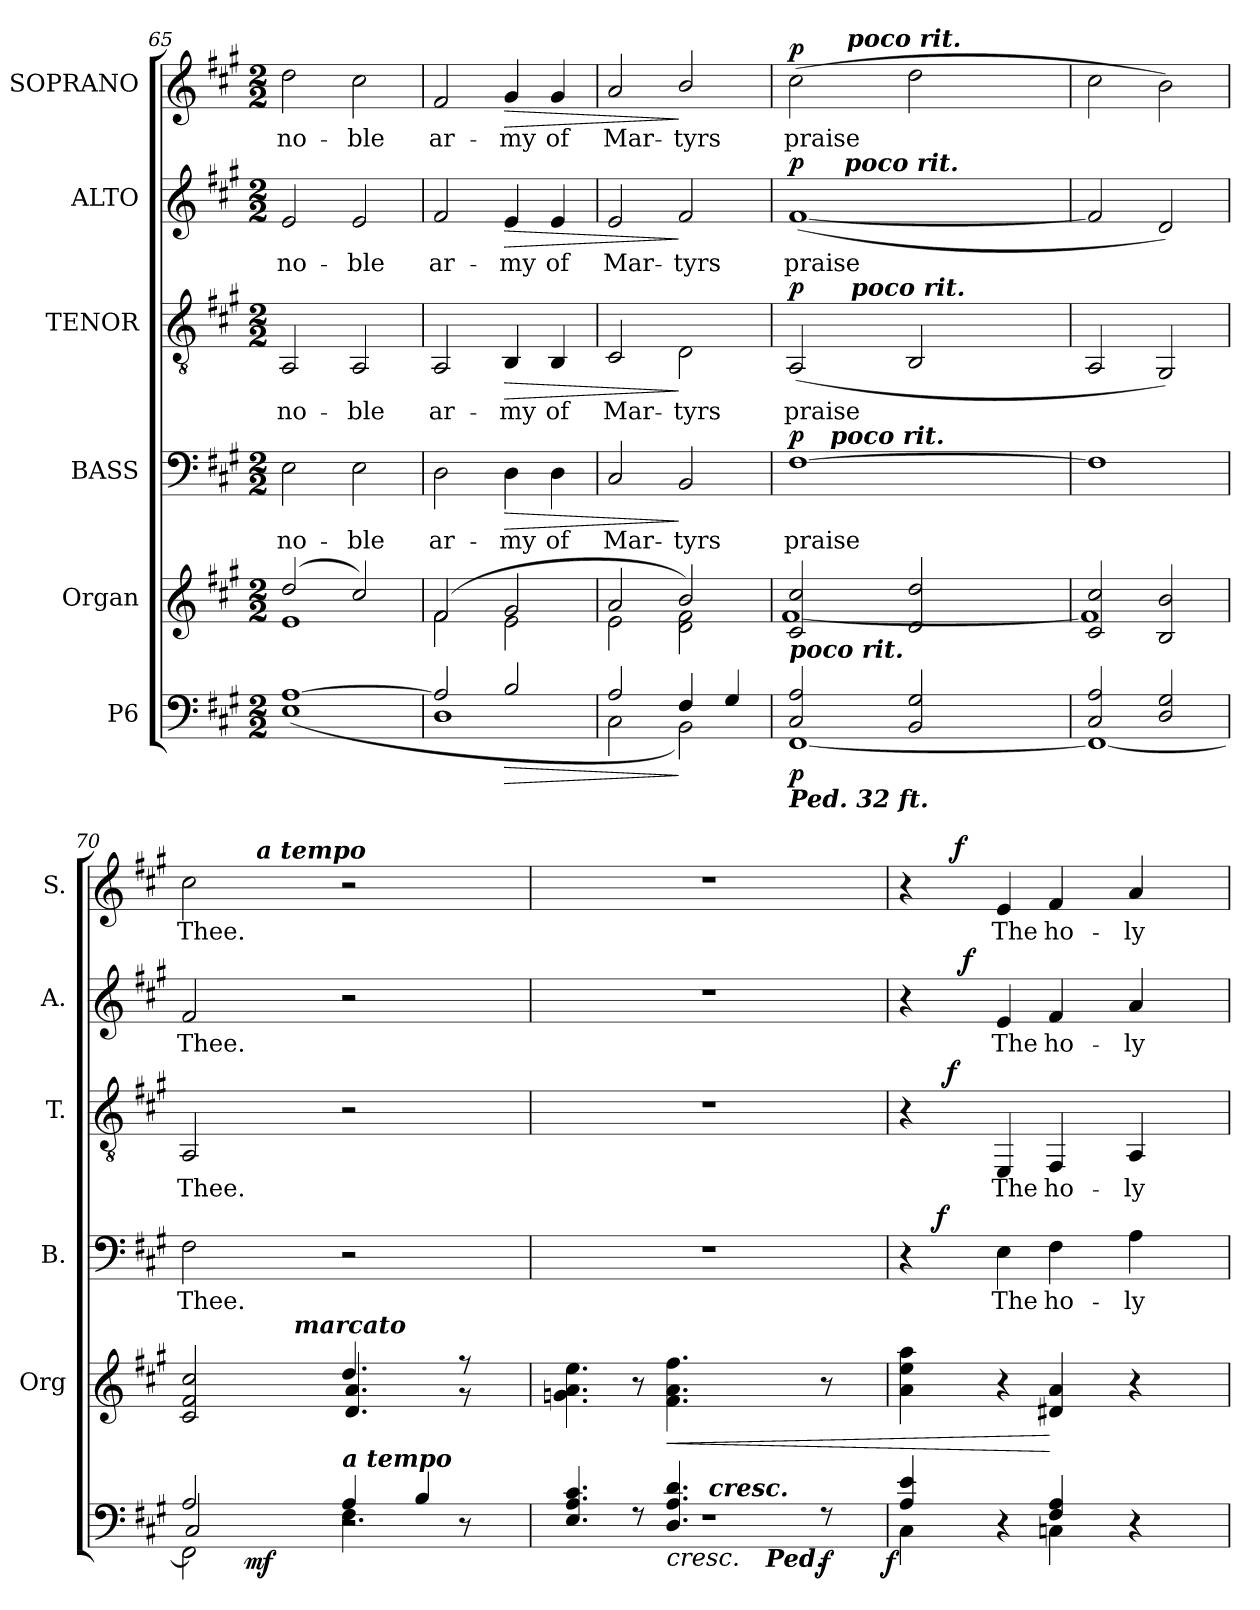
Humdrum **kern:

**kern	**dynam	**kern	**dynam	**kern	**text	**dynam	**kern	**text	**dynam	**kern	**text	**dynam	**kern	**text	**dynam
*part6	*part6	*part5	*part5	*part4	*part4	*part4	*part3	*part3	*part3	*part2	*part2	*part2	*part1	*part1	*part1
*staff6	*staff6	*staff5	*staff5	*staff4	*staff4	*staff4	*staff3	*staff3	*staff3	*staff2	*staff2	*staff2	*staff1	*staff1	*staff1
*I"P6	*	*I"Organ	*	*I"BASS	*	*	*I"TENOR	*	*	*I"ALTO	*	*	*I"SOPRANO	*	*
*	*	*I'Org	*	*I'B.	*	*	*I'T.	*	*	*I'A.	*	*	*I'S.	*	*
*clefF4	*	*clefG2	*	*clefF4	*	*	*clefGv2	*	*	*clefG2	*	*	*clefG2	*	*
*k[f#c#g#]	*	*k[f#c#g#]	*	*k[f#c#g#]	*	*	*k[f#c#g#]	*	*	*k[f#c#g#]	*	*	*k[f#c#g#]	*	*
*A:	*	*A:	*	*A:	*	*	*A:	*	*	*A:	*	*	*A:	*	*
*M2/2	*	*M2/2	*	*M2/2	*	*	*M2/2	*	*	*M2/2	*	*	*M2/2	*	*
=65	=65	=65	=65	=65	=65	=65	=65	=65	=65	=65	=65	=65	=65	=65	=65
*^	*	*^	*	*	*	*	*	*	*	*	*	*	*	*	*
!	!	!	!	!	!	!	!LO:LY:b:color=#000000	!	!	!	!	!	!	!	!	!	!
!	!	!	!	!	!	!	!	!	!	!LO:LY:b:color=#000000	!	!	!	!	!	!	!
!	!	!	!	!	!	!	!	!	!	!	!	!	!LO:LY:b:color=#000000	!	!	!	!
!	!	!	!	!	!	!	!	!	!	!	!	!	!	!	!	!LO:LY:b:color=#000000	!
[1Ai	(1Ei	.	(2ddi/	1ei	.	2Ei\	no-	.	2AAi/	no-	.	2ei/	no-	.	2ddi\	no-	.
!	!	!	!	!	!	!	!LO:LY:b:color=#000000	!	!	!	!	!	!	!	!	!	!
!	!	!	!	!	!	!	!	!	!	!LO:LY:b:color=#000000	!	!	!	!	!	!	!
!	!	!	!	!	!	!	!	!	!	!	!	!	!LO:LY:b:color=#000000	!	!	!	!
!	!	!	!	!	!	!	!	!	!	!	!	!	!	!	!	!LO:LY:b:color=#000000	!
.	.	.	2cc#i/)	.	.	2Ei\	-ble	.	2AAi/	-ble	.	2ei/	-ble	.	2cc#i\	-ble	.
=66	=66	=66	=66	=66	=66	=66	=66	=66	=66	=66	=66	=66	=66	=66	=66	=66	=66
!	!	!	!	!	!	!	!LO:LY:b:color=#000000	!	!	!	!	!	!	!	!	!	!
!	!	!	!	!	!	!	!	!	!	!LO:LY:b:color=#000000	!	!	!	!	!	!	!
!	!	!	!	!	!	!	!	!	!	!	!	!	!LO:LY:b:color=#000000	!	!	!	!
!	!	!	!	!	!	!	!	!	!	!	!	!	!	!	!	!LO:LY:b:color=#000000	!
2Ai/]	1Di	.	(2f#i/	2f#i\	.	2Di\	ar-	.	2AAi/	ar-	.	2f#i/	ar-	.	2f#i/	ar-	.
!	!	!LO:HP:b	!	!	!	!	!	!	!	!	!	!	!	!	!	!	!
!	!	!	!	!	!	!	!LO:LY:b:color=#000000	!LO:HP:b	!	!	!	!	!	!	!	!	!
!	!	!	!	!	!	!	!	!	!	!LO:LY:b:color=#000000	!LO:HP:b	!	!	!	!	!	!
!	!	!	!	!	!	!	!	!	!	!	!	!	!LO:LY:b:color=#000000	!LO:HP:b	!	!	!
!	!	!	!	!	!	!	!	!	!	!	!	!	!	!	!	!LO:LY:b:color=#000000	!LO:HP:b
2Bi/	.	>	2g#i/	2ei\	.	4Di\	-my	>	4BBi/	-my	>	4ei/	-my	>	4g#i/	-my	>
!	!	!	!	!	!	!	!LO:LY:b:color=#000000	!	!	!	!	!	!	!	!	!	!
!	!	!	!	!	!	!	!	!	!	!LO:LY:b:color=#000000	!	!	!	!	!	!	!
!	!	!	!	!	!	!	!	!	!	!	!	!	!LO:LY:b:color=#000000	!	!	!	!
!	!	!	!	!	!	!	!	!	!	!	!	!	!	!	!	!LO:LY:b:color=#000000	!
.	.	.	.	.	.	4Di\	of	.	4BBi/	of	.	4ei/	of	.	4g#i/	of	.
=67	=67	=67	=67	=67	=67	=67	=67	=67	=67	=67	=67	=67	=67	=67	=67	=67	=67
!	!	!	!	!	!	!	!LO:LY:b:color=#000000	!	!	!	!	!	!	!	!	!	!
!	!	!	!	!	!	!	!	!	!	!LO:LY:b:color=#000000	!	!	!	!	!	!	!
!	!	!	!	!	!	!	!	!	!	!	!	!	!LO:LY:b:color=#000000	!	!	!	!
!	!	!	!	!	!	!	!	!	!	!	!	!	!	!	!	!LO:LY:b:color=#000000	!
2Ai/	2C#i\	.	2ai/	2ei\	.	2C#i/	Mar-	.	2C#i/	Mar-	.	2ei/	Mar-	.	2ai/	Mar-	.
!	!	!	!	!	!	!	!LO:LY:b:color=#000000	!	!	!	!	!	!	!	!	!	!
!	!	!	!	!	!	!	!	!	!	!LO:LY:b:color=#000000	!	!	!	!	!	!	!
!	!	!	!	!	!	!	!	!	!	!	!	!	!LO:LY:b:color=#000000	!	!	!	!
!	!	!	!	!	!	!	!	!	!	!	!	!	!	!	!	!LO:LY:b:color=#000000	!
4F#i/	2BBi\)	]	2bi/)	2di\ 2f#i	.	2BBi/	-tyrs	]	2Di\	-tyrs	]	2f#i/	-tyrs	]	2bi/	-tyrs	]
4G#i/	.	.	.	.	.	.	.	.	.	.	.	.	.	.	.	.	.
!!LO:LB:g=z
=68	=68	=68	=68	=68	=68	=68	=68	=68	=68	=68	=68	=68	=68	=68	=68	=68	=68
!	!	!	!	!	!	!	!LO:LY:b:color=#000000	!	!	!	!	!	!	!	!	!	!
!	!	!	!	!	!	!	!	!	!	!LO:LY:b:color=#000000	!	!	!	!	!	!	!
!	!	!	!	!	!	!	!	!	!	!	!	!	!LO:LY:b:color=#000000	!	!	!	!
!LO:TX:a:Bi:t=poco rit.	!	!	!	!	!	!	!	!	!	!	!	!	!	!	!	!	!
!LO:TX:b:Bi:t=Ped. 32 ft.	!	!	!	!	!	!	!	!	!	!	!	!	!	!	!	!	!
!	!	!	!	!	!	!	!	!	!	!	!	!	!	!	!	!LO:LY:b:color=#000000	!
*	*	*	*	*	*	*^	*	*	*^	*	*	*^	*	*	*^	*	*
2C#i/ 2Ai	[1FF#i	p	2c#i/ 2cc#i	[1f#i	.	[1F#i	16ryy	praise	p	(2AAi/	8ryy	praise	p	([1f#i	8ryy	praise	p	(2cc#i\	8ryy	praise	p
.	.	.	.	.	.	.	32ryy	.	.	.	.	.	.	.	.	.	.	.	.	.	.
.	.	.	.	.	.	.	128...ryy	.	.	.	.	.	.	.	.	.	.	.	.	.	.
!	!	!	!	!	!	!	!LO:TX:a:Bi:t=poco rit.	!	!	!	!	!	!	!	!	!	!	!	!	!	!
.	.	.	.	.	.	.	2ryy	.	.	.	.	.	.	.	.	.	.	.	.	.	.
.	.	.	.	.	.	.	.	.	.	.	128..ryy	.	.	.	256..ryy	.	.	.	128ryy	.	.
!	!	!	!	!	!	!	!	!	!	!	!	!	!	!	!LO:TX:a:Bi:t=poco rit.	!	!	!	!	!	!
.	.	.	.	.	.	.	.	.	.	.	.	.	.	.	2ryy	.	.	.	.	.	.
.	.	.	.	.	.	.	.	.	.	.	.	.	.	.	.	.	.	.	1024ryy	.	.
!	!	!	!	!	!	!	!	!	!	!	!	!	!	!	!	!	!	!	!LO:TX:a:Bi:t=poco rit.	!	!
.	.	.	.	.	.	.	.	.	.	.	.	.	.	.	.	.	.	.	2ryy	.	.
!	!	!	!	!	!	!	!	!	!	!	!LO:TX:a:Bi:t=poco rit.	!	!	!	!	!	!	!	!	!	!
.	.	.	.	.	.	.	.	.	.	.	2ryy	.	.	.	.	.	.	.	.	.	.
2BBi/ 2G#i	.	.	2di/ 2ddi	.	.	.	.	.	.	2BBi/	.	.	.	.	.	.	.	2ddi\	.	.	.
.	.	.	.	.	.	.	4ryy	.	.	.	.	.	.	.	.	.	.	.	.	.	.
.	.	.	.	.	.	.	.	.	.	.	.	.	.	.	4ryy	.	.	.	.	.	.
.	.	.	.	.	.	.	.	.	.	.	.	.	.	.	.	.	.	.	4ryy	.	.
.	.	.	.	.	.	.	.	.	.	.	4ryy	.	.	.	.	.	.	.	.	.	.
.	.	.	.	.	.	.	8ryy	.	.	.	.	.	.	.	.	.	.	.	.	.	.
.	.	.	.	.	.	.	.	.	.	.	.	.	.	.	16ryy	.	.	.	.	.	.
.	.	.	.	.	.	.	.	.	.	.	.	.	.	.	.	.	.	.	16ryy	.	.
.	.	.	.	.	.	.	.	.	.	.	16ryy	.	.	.	.	.	.	.	.	.	.
.	.	.	.	.	.	.	.	.	.	.	.	.	.	.	32ryy	.	.	.	.	.	.
.	.	.	.	.	.	.	.	.	.	.	.	.	.	.	.	.	.	.	32ryy	.	.
.	.	.	.	.	.	.	.	.	.	.	32ryy	.	.	.	.	.	.	.	.	.	.
.	.	.	.	.	.	.	.	.	.	.	.	.	.	.	64ryy	.	.	.	.	.	.
.	.	.	.	.	.	.	.	.	.	.	.	.	.	.	.	.	.	.	64ryy	.	.
.	.	.	.	.	.	.	.	.	.	.	64ryy	.	.	.	.	.	.	.	.	.	.
.	.	.	.	.	.	.	64ryy	.	.	.	.	.	.	.	.	.	.	.	.	.	.
.	.	.	.	.	.	.	.	.	.	.	.	.	.	.	128ryy	.	.	.	.	.	.
.	.	.	.	.	.	.	.	.	.	.	.	.	.	.	.	.	.	.	256..ryy	.	.
.	.	.	.	.	.	.	.	.	.	.	512ryy	.	.	.	.	.	.	.	.	.	.
.	.	.	.	.	.	.	1024ryy	.	.	.	.	.	.	.	1024ryy	.	.	.	.	.	.
*	*	*	*	*	*	*v	*v	*	*	*	*	*	*	*v	*v	*	*	*v	*v	*	*
*	*	*	*	*	*	*	*	*	*v	*v	*	*	*	*	*	*	*	*
=69	=69	=69	=69	=69	=69	=69	=69	=69	=69	=69	=69	=69	=69	=69	=69	=69	=69
2C#i/ 2Ai	1FF#i_	.	2c#i/ 2cc#i	1f#i]	.	1F#i]	.	.	2AAi/	.	.	2f#i/]	.	.	2cc#i\	.	.
2Di/ 2G#i	.	.	2Bi/ 2bi	.	.	.	.	.	2GG#i/)	.	.	2di/)	.	.	2bi\)	.	.
=70	=70	=70	=70	=70	=70	=70	=70	=70	=70	=70	=70	=70	=70	=70	=70	=70	=70
*	*^	*	*	*	*	*	*	*	*	*	*	*	*	*	*	*	*
!	!	!	!	!	!	!	!	!LO:LY:b:color=#000000	!	!	!	!	!	!	!	!	!	!
!	!	!	!	!	!	!	!	!	!	!	!LO:LY:b:color=#000000	!	!	!	!	!	!	!
!	!	!	!	!	!	!	!	!	!	!	!	!	!	!LO:LY:b:color=#000000	!	!	!	!
!	!	!	!	!	!	!	!	!	!	!	!	!	!	!	!	!	!LO:LY:b:color=#000000	!
*	*	*^	*	*	*^	*	*	*	*	*	*	*	*	*	*	*^	*	*
2Ai/	2FF#i\]	2C#i/	8ryy	.	2c#i/ 2f#i 2cc#i	2ryy	4ryy	.	2F#i\	Thee.	.	2AAi/	Thee.	.	2f#i/	Thee.	.	2cc#i\	8ryy	Thee.	.
.	.	.	32ryy	.	.	.	.	.	.	.	.	.	.	.	.	.	.	.	16ryy	.	.
.	.	.	64ryy	.	.	.	.	.	.	.	.	.	.	.	.	.	.	.	.	.	.
.	.	.	256.ryy	.	.	.	.	.	.	.	.	.	.	.	.	.	.	.	.	.	.
.	.	.	2ryy	mf	.	.	.	.	.	.	.	.	.	.	.	.	.	.	.	.	.
.	.	.	.	.	.	.	.	.	.	.	.	.	.	.	.	.	.	.	256ryy	.	.
!	!	!	!	!	!	!	!	!	!	!	!	!	!	!	!	!	!	!	!LO:TX:a:Bi:t=a tempo	!	!
.	.	.	.	.	.	.	.	.	.	.	.	.	.	.	.	.	.	.	2ryy	.	.
.	.	.	.	.	.	.	32ryy	.	.	.	.	.	.	.	.	.	.	.	.	.	.
.	.	.	.	.	.	.	1024ryy	.	.	.	.	.	.	.	.	.	.	.	.	.	.
!	!	!	!	!	!	!	!LO:TX:a:Bi:t=marcato	!	!	!	!	!	!	!	!	!	!	!	!	!	!
.	.	.	.	.	.	.	2ryy	.	.	.	.	.	.	.	.	.	.	.	.	.	.
!LO:TX:a:Bi:t=a tempo	!	!	!	!	!	!	!	!	!	!	!	!	!	!	!	!	!	!	!	!	!
4Ai/	2r	4.F#i\	.	.	4.ddi/	4.di/ 4.ai	.	.	2r	.	.	2r	.	.	2r	.	.	2r	.	.	.
.	.	.	4ryy	.	.	.	.	.	.	.	.	.	.	.	.	.	.	.	.	.	.
.	.	.	.	.	.	.	.	.	.	.	.	.	.	.	.	.	.	.	4ryy	.	.
4Bi/	.	.	.	.	.	.	.	.	.	.	.	.	.	.	.	.	.	.	.	.	.
.	.	.	.	.	.	.	8ryy	.	.	.	.	.	.	.	.	.	.	.	.	.	.
.	.	8r	.	.	8r	8r	.	.	.	.	.	.	.	.	.	.	.	.	.	.	.
.	.	.	.	.	.	.	16ryy	.	.	.	.	.	.	.	.	.	.	.	.	.	.
.	.	.	16ryy	.	.	.	.	.	.	.	.	.	.	.	.	.	.	.	.	.	.
.	.	.	.	.	.	.	.	.	.	.	.	.	.	.	.	.	.	.	32...ryy	.	.
.	.	.	.	.	.	.	64ryy	.	.	.	.	.	.	.	.	.	.	.	.	.	.
.	.	.	.	.	.	.	128...ryy	.	.	.	.	.	.	.	.	.	.	.	.	.	.
.	.	.	128ryy	.	.	.	.	.	.	.	.	.	.	.	.	.	.	.	.	.	.
.	.	.	512ryy	.	.	.	.	.	.	.	.	.	.	.	.	.	.	.	.	.	.
*	*	*	*	*	*v	*v	*v	*	*	*	*	*	*	*	*	*	*	*v	*v	*	*
=71	=71	=71	=71	=71	=71	=71	=71	=71	=71	=71	=71	=71	=71	=71	=71	=71	=71	=71
*	*	*	*^	*	*	*	*	*	*	*	*	*	*	*	*	*	*	*
4.Ei/ 4.Ai 4.c#i	1r	2ryy	2ryy	2ryy	.	4.gni\ 4.ai 4.eei	.	1r	.	.	1r	.	.	1r	.	.	1r	.	.
8r	.	.	.	.	.	8r	.	.	.	.	.	.	.	.	.	.	.	.	.
!	!	!	!	!	!LO:HP:b	!	!LO:HP:b	!	!	!	!	!	!	!	!	!	!	!	!
4.Di/ 4.Ai 4.di	.	4ryy	16ryy	8ryy	<	4.f#i\ 4.ai 4.ff#i	<	.	.	.	.	.	.	.	.	.	.	.	.
.	.	.	32ryy	.	.	.	.	.	.	.	.	.	.	.	.	.	.	.	.
.	.	.	256.ryy	.	.	.	.	.	.	.	.	.	.	.	.	.	.	.	.
!	!	!	!LO:TX:a:Bi:t=cresc.	!	!	!	!	!	!	!	!	!	!	!	!	!	!	!	!
.	.	.	4ryy	.	.	.	.	.	.	.	.	.	.	.	.	.	.	.	.
.	.	.	.	16ryy	.	.	.	.	.	.	.	.	.	.	.	.	.	.	.
.	.	.	.	32ryy	.	.	.	.	.	.	.	.	.	.	.	.	.	.	.
.	.	.	.	128ryy	.	.	.	.	.	.	.	.	.	.	.	.	.	.	.
.	.	.	.	1024ryy	.	.	.	.	.	.	.	.	.	.	.	.	.	.	.
!	!	!	!	!LO:TX:b:Bi:t=Ped.	!	!	!	!	!	!	!	!	!	!	!	!	!	!	!
.	.	.	.	4ryy	.	.	.	.	.	.	.	.	.	.	.	.	.	.	.
.	.	8ryy	.	.	.	.	.	.	.	.	.	.	.	.	.	.	.	.	.
.	.	.	8ryy	.	.	.	.	.	.	.	.	.	.	.	.	.	.	.	.
8r	.	16ryy	.	.	f	8r	.	.	.	.	.	.	.	.	.	.	.	.	.
.	.	32ryy	.	.	.	.	.	.	.	.	.	.	.	.	.	.	.	.	.
.	.	64ryy	.	.	.	.	.	.	.	.	.	.	.	.	.	.	.	.	.
.	.	.	64ryy	.	.	.	.	.	.	.	.	.	.	.	.	.	.	.	.
.	.	.	.	64ryy	.	.	.	.	.	.	.	.	.	.	.	.	.	.	.
.	.	128...ryy	.	.	.	.	.	.	.	.	.	.	.	.	.	.	.	.	.
.	.	.	128ryy	.	.	.	.	.	.	.	.	.	.	.	.	.	.	.	.
.	.	.	.	256..ryy	.	.	.	.	.	.	.	.	.	.	.	.	.	.	.
.	.	.	512ryy	.	.	.	.	.	.	.	.	.	.	.	.	.	.	.	.
.	.	1024ryy	.	.	f	.	.	.	.	.	.	.	.	.	.	.	.	.	.
*	*v	*v	*v	*v	*	*	*	*	*	*	*	*	*	*	*	*	*	*	*
=72	=72	=72	=72	=72	=72	=72	=72	=72	=72	=72	=72	=72	=72	=72	=72	=72
*	*	*	*	*	*^	*	*	*^	*	*	*^	*	*	*^	*	*
4Ai/ 4ei	4C#i\	.	4ai\ 4eei 4aai	.	4r	16ryy	.	.	4r	16ryy	.	.	4r	8ryy	.	.	4r	16ryy	.	.
.	.	.	.	.	.	64...ryy	.	.	.	32ryy	.	.	.	.	.	.	.	32ryy	.	.
.	.	.	.	.	.	2ryy	.	f	.	.	.	.	.	.	.	.	.	.	.	.
.	.	.	.	.	.	.	.	.	.	128.ryy	.	.	.	.	.	.	.	64ryy	.	.
.	.	.	.	.	.	.	.	.	.	2ryy	.	f	.	.	.	.	.	.	.	.
.	.	.	.	.	.	.	.	.	.	.	.	.	.	.	.	.	.	256ryy	.	.
.	.	.	.	.	.	.	.	.	.	.	.	.	.	.	.	.	.	2ryy	.	f
.	.	.	.	.	.	.	.	.	.	.	.	.	.	2..ryy	.	f	.	.	.	.
!	!	!	!	!	!	!	!LO:LY:b:color=#000000	!	!	!	!	!	!	!	!	!	!	!	!	!
!	!	!	!	!	!	!	!	!	!	!	!LO:LY:b:color=#000000	!	!	!	!	!	!	!	!	!
!	!	!	!	!	!	!	!	!	!	!	!	!	!	!	!LO:LY:b:color=#000000	!	!	!	!	!
!	!	!	!	!	!	!	!	!	!	!	!	!	!	!	!	!	!	!	!LO:LY:b:color=#000000	!
4r	4ryy	[	4r	.	4Ei\	.	The	.	4EEi/	.	The	.	4ei/	.	The	.	4ei/	.	The	.
!	!	!	!	!	!	!	!LO:LY:b:color=#000000	!	!	!	!	!	!	!	!	!	!	!	!	!
!	!	!	!	!	!	!	!	!	!	!	!LO:LY:b:color=#000000	!	!	!	!	!	!	!	!	!
!	!	!	!	!	!	!	!	!	!	!	!	!	!	!	!LO:LY:b:color=#000000	!	!	!	!	!
!	!	!	!	!	!	!	!	!	!	!	!	!	!	!	!	!	!	!	!LO:LY:b:color=#000000	!
4F#i/ 4Ai	4Cni\	.	4d#Xi/ 4ai	[	4F#i\	.	ho-	.	4FF#i/	.	ho-	.	4f#i/	.	ho-	.	4f#i/	.	ho-	.
.	.	.	.	.	.	4ryy	.	.	.	.	.	.	.	.	.	.	.	.	.	.
.	.	.	.	.	.	.	.	.	.	4ryy	.	.	.	.	.	.	.	.	.	.
.	.	.	.	.	.	.	.	.	.	.	.	.	.	.	.	.	.	4ryy	.	.
!	!	!	!	!	!	!	!LO:LY:b:color=#000000	!	!	!	!	!	!	!	!	!	!	!	!	!
!	!	!	!	!	!	!	!	!	!	!	!LO:LY:b:color=#000000	!	!	!	!	!	!	!	!	!
!	!	!	!	!	!	!	!	!	!	!	!	!	!	!	!LO:LY:b:color=#000000	!	!	!	!	!
!	!	!	!	!	!	!	!	!	!	!	!	!	!	!	!	!	!	!	!LO:LY:b:color=#000000	!
4r	4ryy	.	4r	.	4Ai\	.	-ly	.	4AAi/	.	-ly	.	4ai/	.	-ly	.	4ai/	.	-ly	.
.	.	.	.	.	.	8ryy	.	.	.	.	.	.	.	.	.	.	.	.	.	.
.	.	.	.	.	.	.	.	.	.	8ryy	.	.	.	.	.	.	.	.	.	.
.	.	.	.	.	.	.	.	.	.	.	.	.	.	.	.	.	.	8ryy	.	.
.	.	.	.	.	.	32ryy	.	.	.	.	.	.	.	.	.	.	.	.	.	.
.	.	.	.	.	.	.	.	.	.	64ryy	.	.	.	.	.	.	.	.	.	.
.	.	.	.	.	.	.	.	.	.	.	.	.	.	.	.	.	.	128.ryy	.	.
.	.	.	.	.	.	.	.	.	.	256ryy	.	.	.	.	.	.	.	.	.	.
.	.	.	.	.	.	512ryy	.	.	.	.	.	.	.	.	.	.	.	.	.	.
*	*	*	*	*	*v	*v	*	*	*	*	*	*	*v	*v	*	*	*v	*v	*	*
*v	*v	*	*	*	*	*	*	*v	*v	*	*	*	*	*	*	*	*
=	=	=	=	=	=	=	=	=	=	=	=	=	=	=	=
*-	*-	*-	*-	*-	*-	*-	*-	*-	*-	*-	*-	*-	*-	*-	*-
